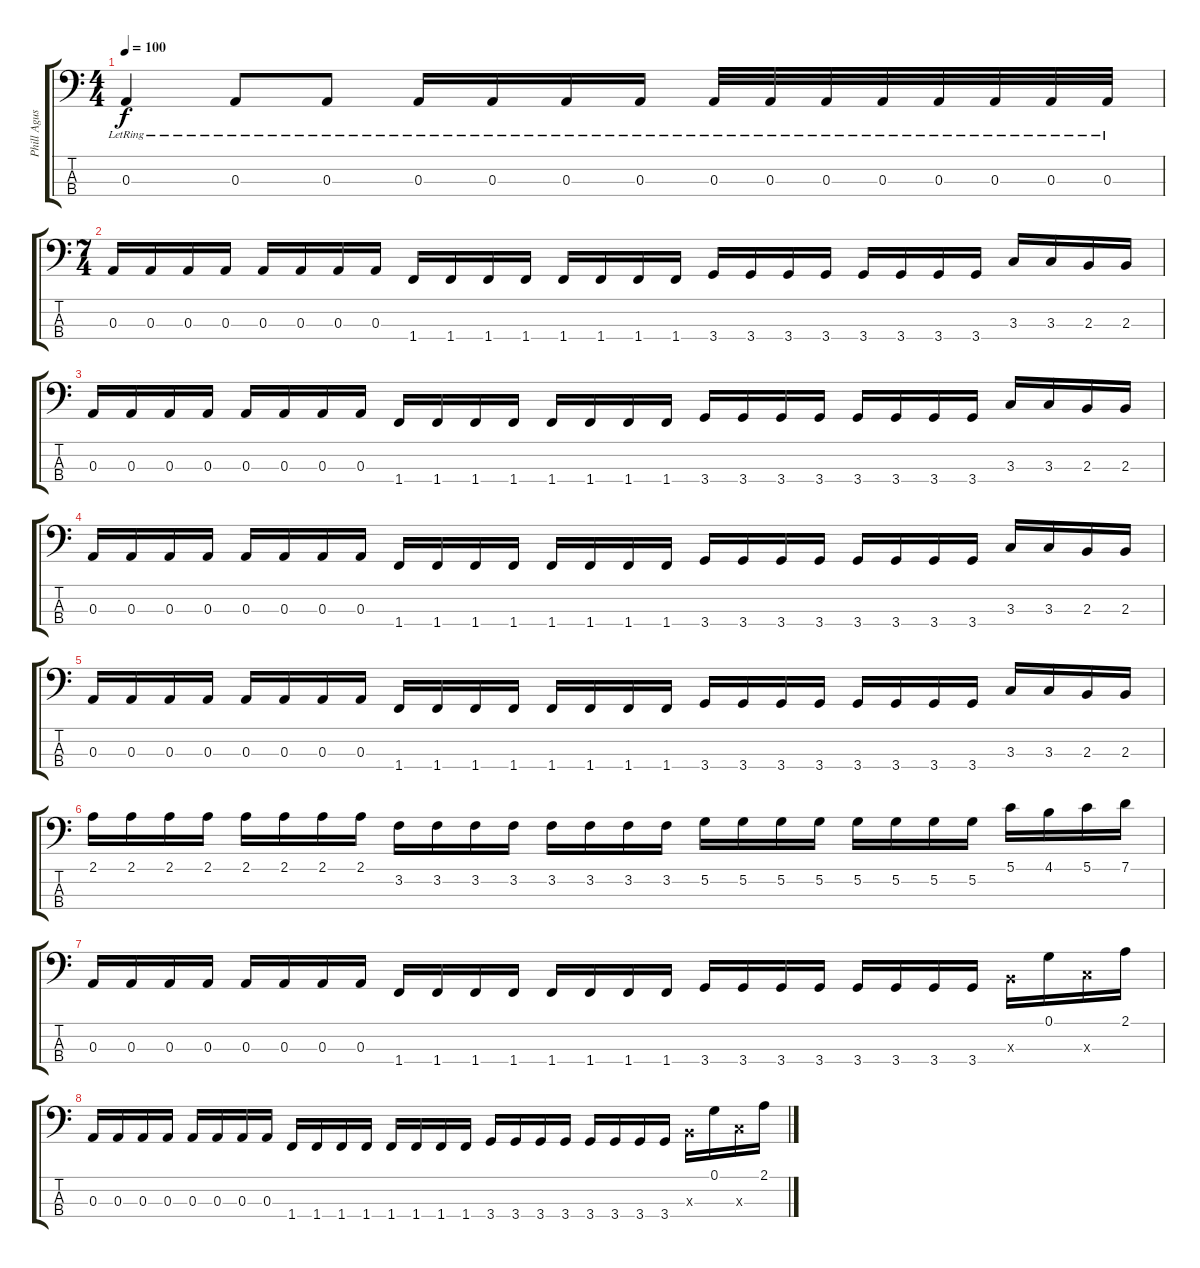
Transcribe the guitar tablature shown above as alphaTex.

\track ("Phill Agus" "Phill Agus") {instrument electricbassfinger}
\staff {score tabs}
\tuning (G2 D2 A1 E1) {hide}
\ts (4 4)
\tempo 100
\clef f4
\ks c
0.3{lr}.4{dy f} 0.3{lr}.8 0.3{lr}.8 0.3{lr}.16 0.3{lr}.16 0.3{lr}.16 0.3{lr}.16 0.3{lr}.32 0.3{lr}.32 0.3{lr}.32 0.3{lr}.32 0.3{lr}.32 0.3{lr}.32 0.3{lr}.32 0.3{lr}.32 |
\ts (7 4)
0.3.16 0.3.16 0.3.16 0.3.16 0.3.16 0.3.16 0.3.16 0.3.16 1.4.16 1.4.16 1.4.16 1.4.16 1.4.16 1.4.16 1.4.16 1.4.16 3.4.16 3.4.16 3.4.16 3.4.16 3.4.16 3.4.16 3.4.16 3.4.16 3.3.16 3.3.16 2.3.16 2.3.16 |
0.3.16 0.3.16 0.3.16 0.3.16 0.3.16 0.3.16 0.3.16 0.3.16 1.4.16 1.4.16 1.4.16 1.4.16 1.4.16 1.4.16 1.4.16 1.4.16 3.4.16 3.4.16 3.4.16 3.4.16 3.4.16 3.4.16 3.4.16 3.4.16 3.3.16 3.3.16 2.3.16 2.3.16 |
0.3.16 0.3.16 0.3.16 0.3.16 0.3.16 0.3.16 0.3.16 0.3.16 1.4.16 1.4.16 1.4.16 1.4.16 1.4.16 1.4.16 1.4.16 1.4.16 3.4.16 3.4.16 3.4.16 3.4.16 3.4.16 3.4.16 3.4.16 3.4.16 3.3.16 3.3.16 2.3.16 2.3.16 |
0.3.16 0.3.16 0.3.16 0.3.16 0.3.16 0.3.16 0.3.16 0.3.16 1.4.16 1.4.16 1.4.16 1.4.16 1.4.16 1.4.16 1.4.16 1.4.16 3.4.16 3.4.16 3.4.16 3.4.16 3.4.16 3.4.16 3.4.16 3.4.16 3.3.16 3.3.16 2.3.16 2.3.16 |
2.1.16 2.1.16 2.1.16 2.1.16 2.1.16 2.1.16 2.1.16 2.1.16 3.2.16 3.2.16 3.2.16 3.2.16 3.2.16 3.2.16 3.2.16 3.2.16 5.2.16 5.2.16 5.2.16 5.2.16 5.2.16 5.2.16 5.2.16 5.2.16 5.1.16 4.1.16 5.1.16 7.1.16 |
0.3.16 0.3.16 0.3.16 0.3.16 0.3.16 0.3.16 0.3.16 0.3.16 1.4.16 1.4.16 1.4.16 1.4.16 1.4.16 1.4.16 1.4.16 1.4.16 3.4.16 3.4.16 3.4.16 3.4.16 3.4.16 3.4.16 3.4.16 3.4.16 2.3{x}.16 0.1.16 3.3{x}.16 2.1.16 |
0.3.16 0.3.16 0.3.16 0.3.16 0.3.16 0.3.16 0.3.16 0.3.16 1.4.16 1.4.16 1.4.16 1.4.16 1.4.16 1.4.16 1.4.16 1.4.16 3.4.16 3.4.16 3.4.16 3.4.16 3.4.16 3.4.16 3.4.16 3.4.16 2.3{x}.16 0.1.16 3.3{x}.16 2.1.16
